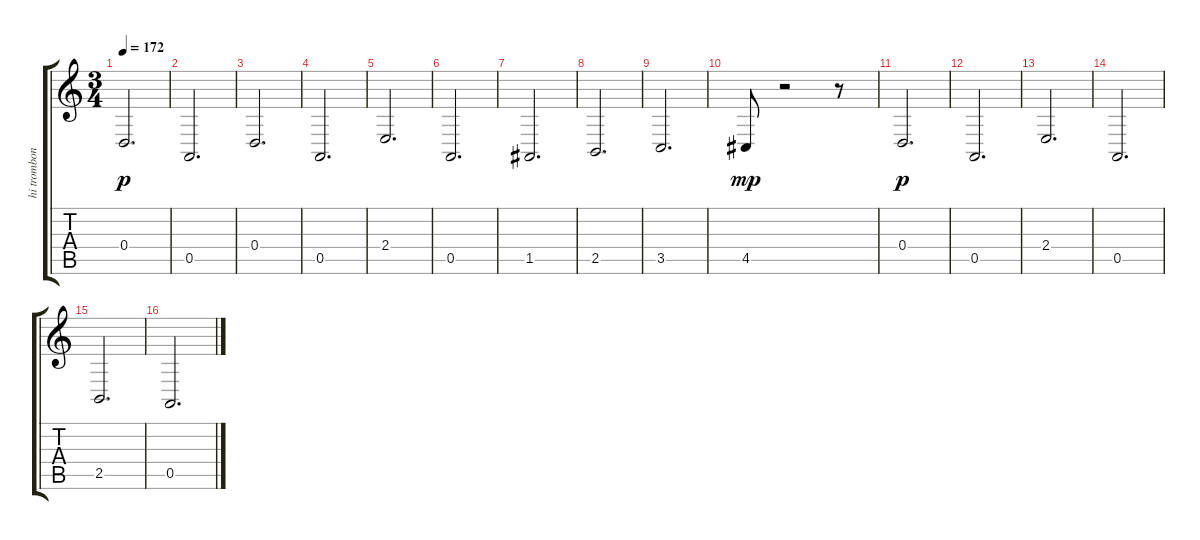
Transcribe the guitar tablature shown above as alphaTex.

\track ("hi trombones" "hi trombon") {instrument trombone}
\staff {score tabs}
\tuning (E4 B3 G3 D3 A2 E2) {hide}
\ts (3 4)
\tempo 172
\clef g2
\ks c
0.4.2{d dy p} |
0.5.2{d} |
0.4.2{d} |
0.5.2{d} |
2.4.2{d} |
0.5.2{d} |
1.5.2{d} |
2.5.2{d} |
3.5.2{d} |
4.5.8{dy mp} r.2 r.8 |
0.4.2{d dy p} |
0.5.2{d} |
2.4.2{d} |
0.5.2{d} |
2.5.2{d} |
0.5.2{d}
